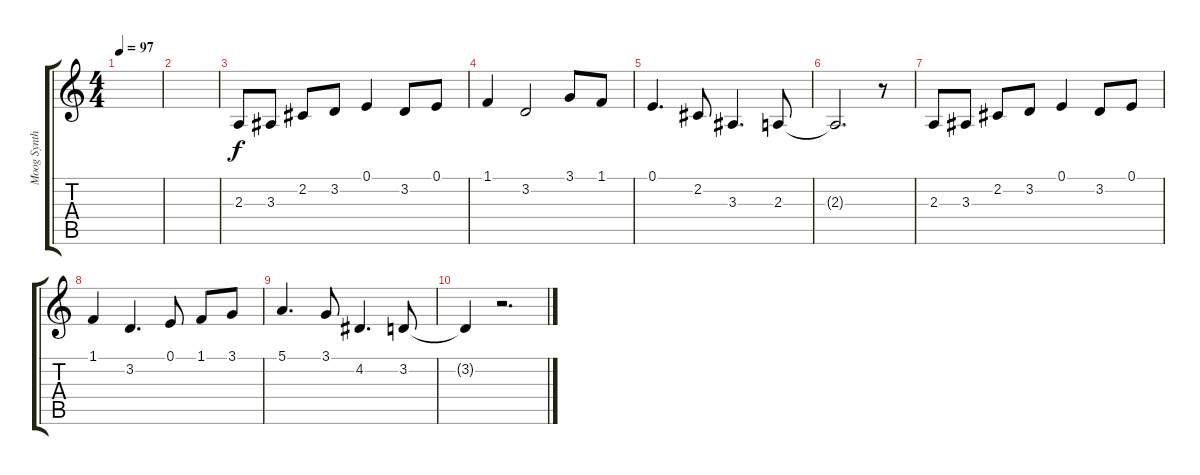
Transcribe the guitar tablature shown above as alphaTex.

\track ("Moog Synthesizer 1 [Per Wiberg]" "Moog Synth") {instrument lead7fifths}
\staff {score tabs}
\tuning (E4 B3 G3 D3 A2 E2) {hide}
\ts (4 4)
\tempo 97
\clef g2
\ks c
|
|
2.3.8 3.3.8 2.2.8 3.2.8 0.1.4 3.2.8 0.1.8 |
1.1.4 3.2.2 3.1.8 1.1.8 |
0.1.4{d} 2.2.8 3.3.4{d} 2.3.8 |
2.3{t}.2{d} r.8 |
2.3.8 3.3.8 2.2.8 3.2.8 0.1.4 3.2.8 0.1.8 |
1.1.4 3.2.4{d} 0.1.8 1.1.8 3.1.8 |
5.1.4{d} 3.1.8 4.2.4{d} 3.2.8 |
3.2{t}.4 r.2{d}
